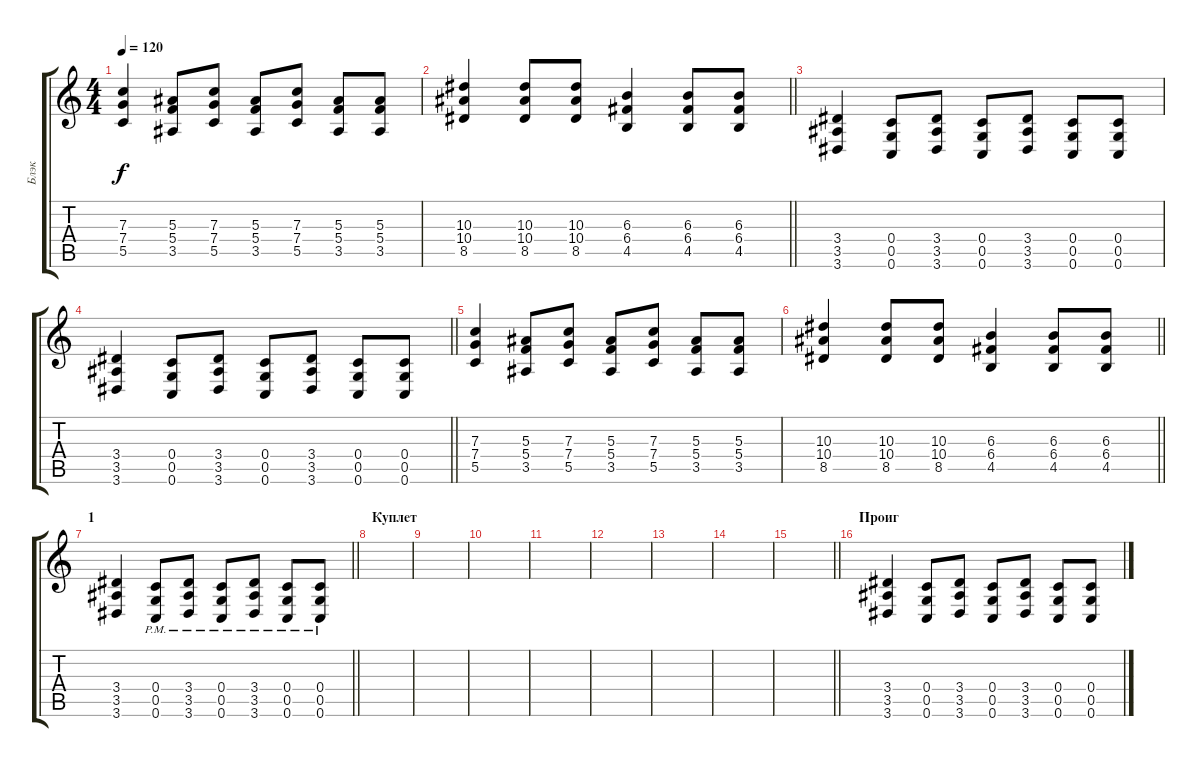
\track ("Блэк" "Блэк") {instrument distortionguitar}
\staff {score tabs}
\tuning (D4 A3 F3 C3 G2 C2) {hide}
\ts (4 4)
\tempo 120
\clef g2
\ks c
(7.3 7.4 5.5).4{dy f} (5.3 5.4 3.5).8 (7.3 7.4 5.5).8 (5.3 5.4 3.5).8 (7.3 7.4 5.5).8 (5.3 5.4 3.5).8 (5.3 5.4 3.5).8 |
\barLineRight lightlight
(10.3 10.4 8.5).4 (10.3 10.4 8.5).8 (10.3 10.4 8.5).8 (6.3 6.4 4.5).4 (6.3 6.4 4.5).8 (6.3 6.4 4.5).8 |
(3.4 3.5 3.6).4 (0.4 0.5 0.6).8 (3.4 3.5 3.6).8 (0.4 0.5 0.6).8 (3.4 3.5 3.6).8 (0.4 0.5 0.6).8 (0.4 0.5 0.6).8 |
\barLineRight lightlight
(3.4 3.5 3.6).4 (0.4 0.5 0.6).8 (3.4 3.5 3.6).8 (0.4 0.5 0.6).8 (3.4 3.5 3.6).8 (0.4 0.5 0.6).8 (0.4 0.5 0.6).8 |
(7.3 7.4 5.5).4 (5.3 5.4 3.5).8 (7.3 7.4 5.5).8 (5.3 5.4 3.5).8 (7.3 7.4 5.5).8 (5.3 5.4 3.5).8 (5.3 5.4 3.5).8 |
\barLineRight lightlight
(10.3 10.4 8.5).4 (10.3 10.4 8.5).8 (10.3 10.4 8.5).8 (6.3 6.4 4.5).4 (6.3 6.4 4.5).8 (6.3 6.4 4.5).8 |
\section ("" "1")
\barLineRight lightlight
(3.4 3.5 3.6).4 (0.4{pm} 0.5{pm} 0.6{pm}).8 (3.4{pm} 3.5{pm} 3.6{pm}).8 (0.4{pm} 0.5{pm} 0.6{pm}).8 (3.4{pm} 3.5{pm} 3.6{pm}).8 (0.4{pm} 0.5{pm} 0.6{pm}).8 (0.4{pm} 0.5{pm} 0.6{pm}).8 |
\section ("" "Куплет")
|
|
|
|
|
|
|
\barLineRight lightlight
|
\section ("" "Проиг")
(3.4 3.5 3.6).4 (0.4 0.5 0.6).8 (3.4 3.5 3.6).8 (0.4 0.5 0.6).8 (3.4 3.5 3.6).8 (0.4 0.5 0.6).8 (0.4 0.5 0.6).8
